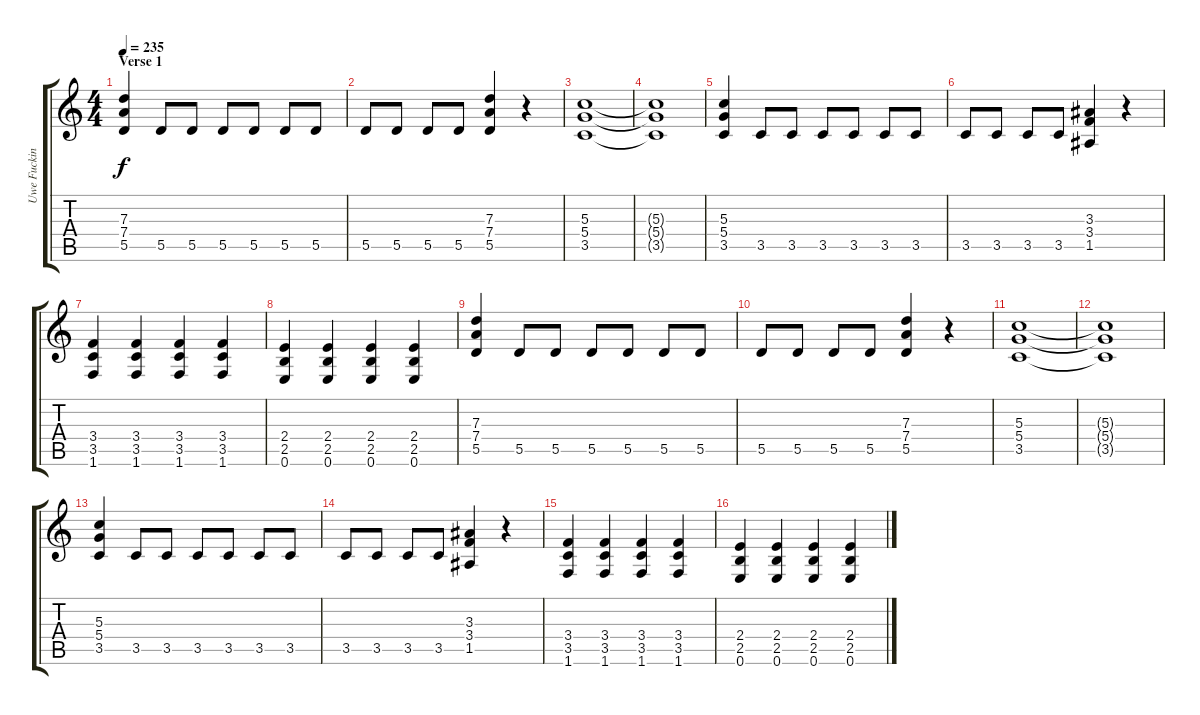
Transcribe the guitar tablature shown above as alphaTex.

\track ("Uwe Fucking Lulis" "Uwe Fuckin") {instrument distortionguitar}
\staff {score tabs}
\tuning (E4 B3 G3 D3 A2 E2) {hide}
\ts (4 4)
\section ("" "Verse 1")
\tempo 235
\clef g2
\ks c
(7.3 7.4 5.5).4{dy f} 5.5.8 5.5.8 5.5.8 5.5.8 5.5.8 5.5.8 |
5.5.8 5.5.8 5.5.8 5.5.8 (7.3 7.4 5.5).4 r.4 |
(5.3 5.4 3.5).1 |
(5.3{t} 5.4{t} 3.5{t}).1 |
(5.3 5.4 3.5).4 3.5.8 3.5.8 3.5.8 3.5.8 3.5.8 3.5.8 |
3.5.8 3.5.8 3.5.8 3.5.8 (3.3 3.4 1.5).4 r.4 |
(3.4 3.5 1.6).4 (3.4 3.5 1.6).4 (3.4 3.5 1.6).4 (3.4 3.5 1.6).4 |
(2.4 2.5 0.6).4 (2.4 2.5 0.6).4 (2.4 2.5 0.6).4 (2.4 2.5 0.6).4 |
(7.3 7.4 5.5).4 5.5.8 5.5.8 5.5.8 5.5.8 5.5.8 5.5.8 |
5.5.8 5.5.8 5.5.8 5.5.8 (7.3 7.4 5.5).4 r.4 |
(5.3 5.4 3.5).1 |
(5.3{t} 5.4{t} 3.5{t}).1 |
(5.3 5.4 3.5).4 3.5.8 3.5.8 3.5.8 3.5.8 3.5.8 3.5.8 |
3.5.8 3.5.8 3.5.8 3.5.8 (3.3 3.4 1.5).4 r.4 |
(3.4 3.5 1.6).4 (3.4 3.5 1.6).4 (3.4 3.5 1.6).4 (3.4 3.5 1.6).4 |
(2.4 2.5 0.6).4 (2.4 2.5 0.6).4 (2.4 2.5 0.6).4 (2.4 2.5 0.6).4
